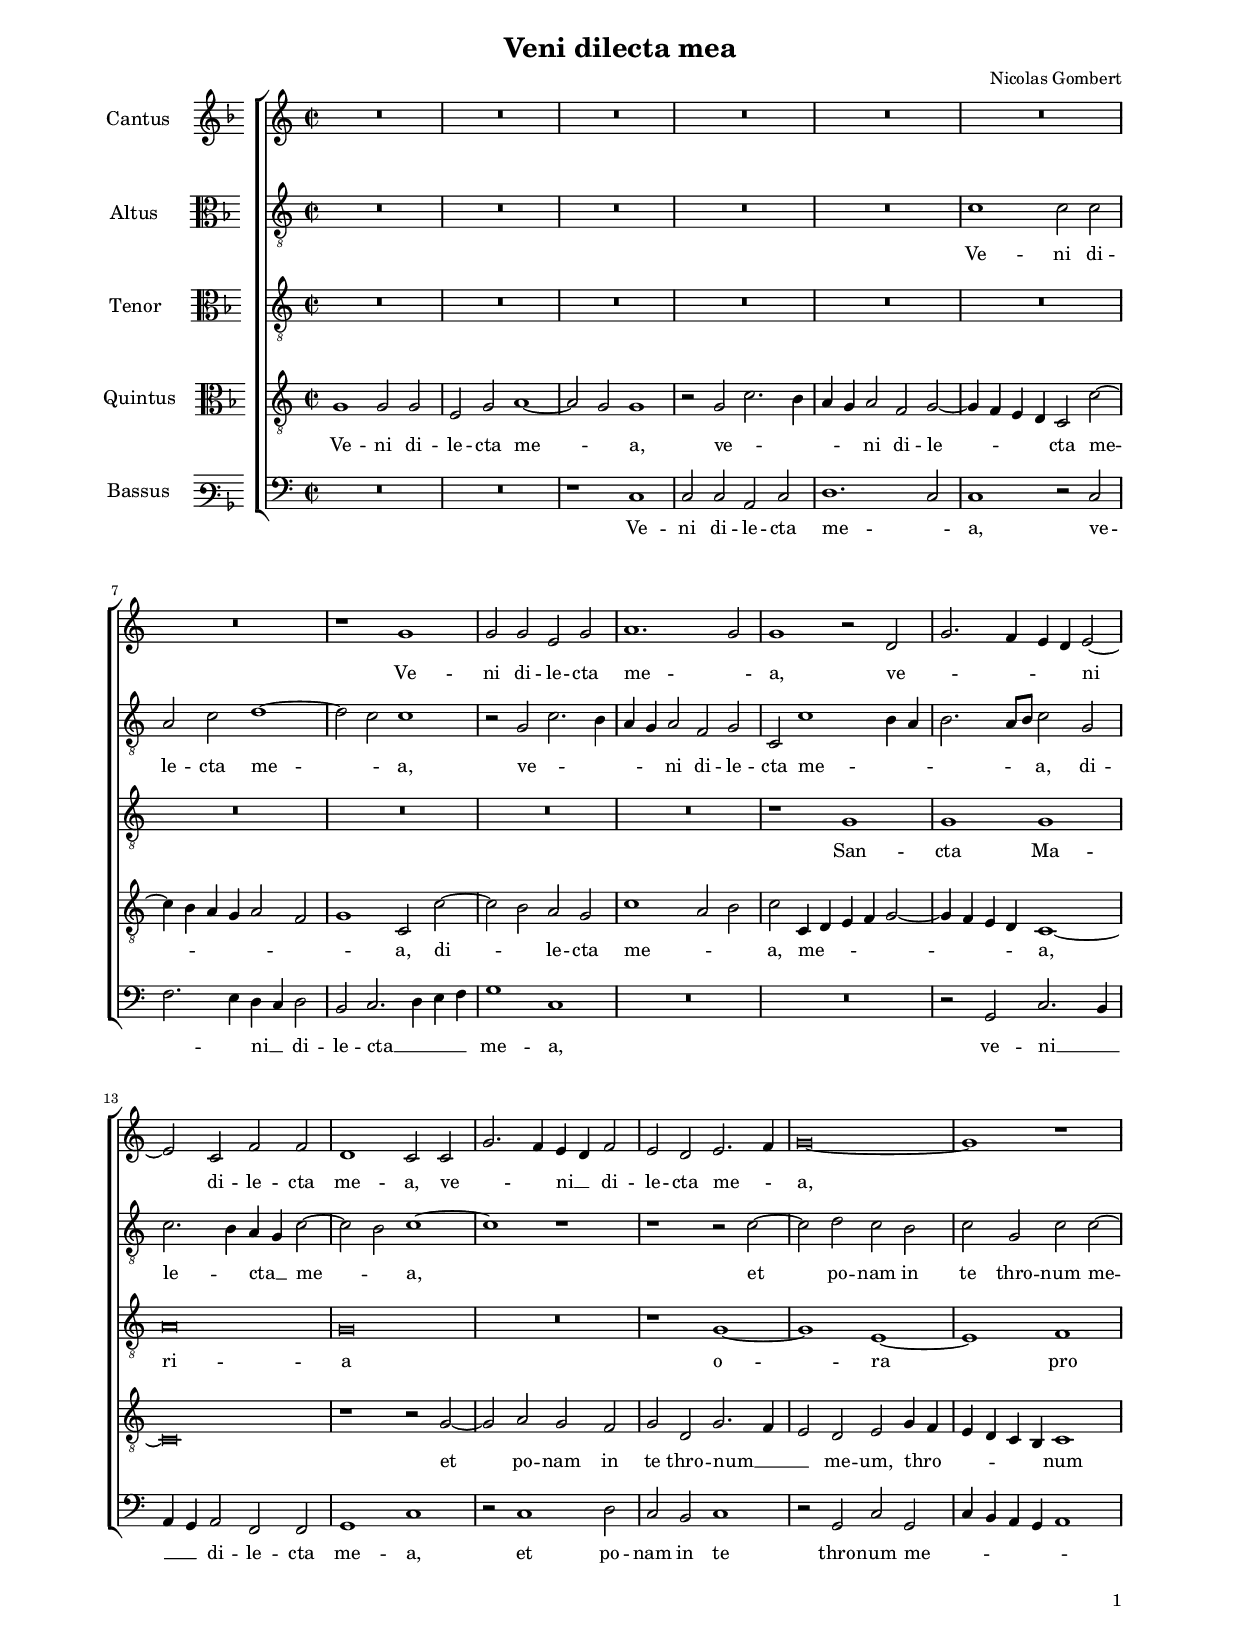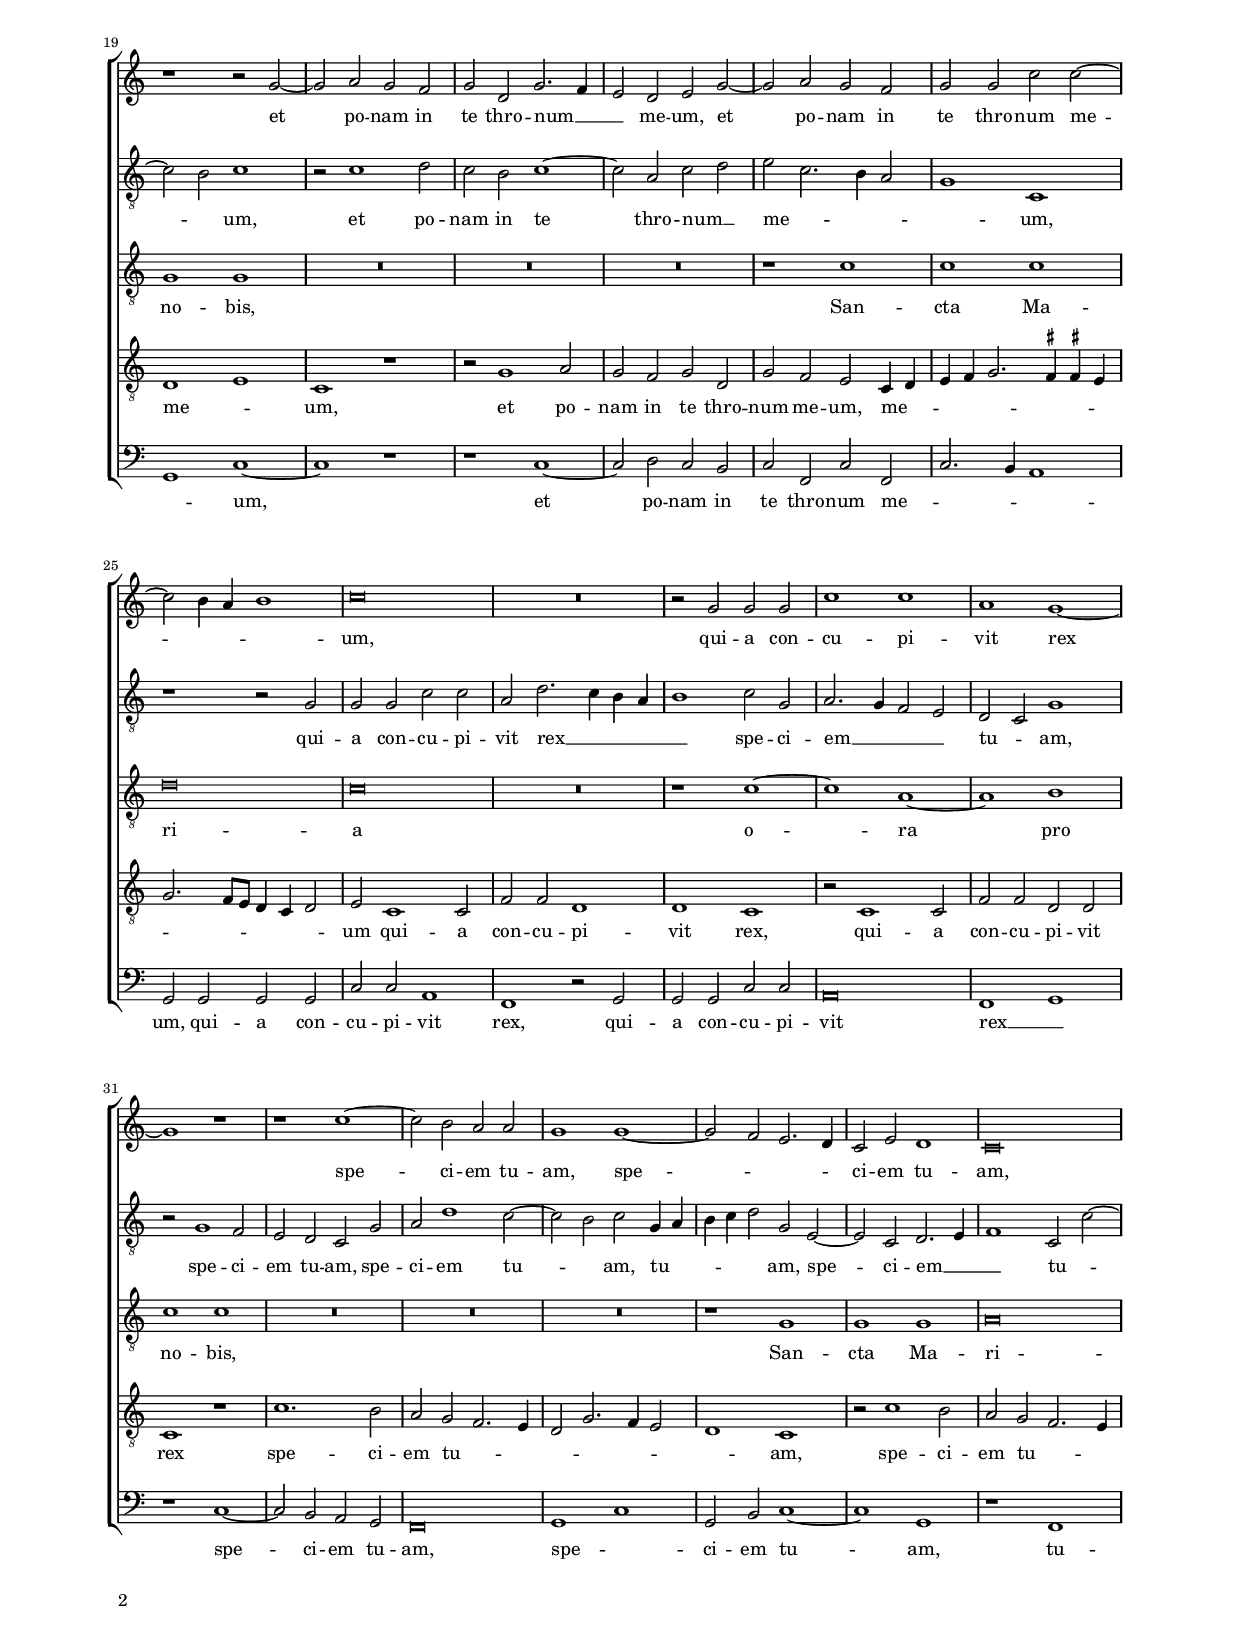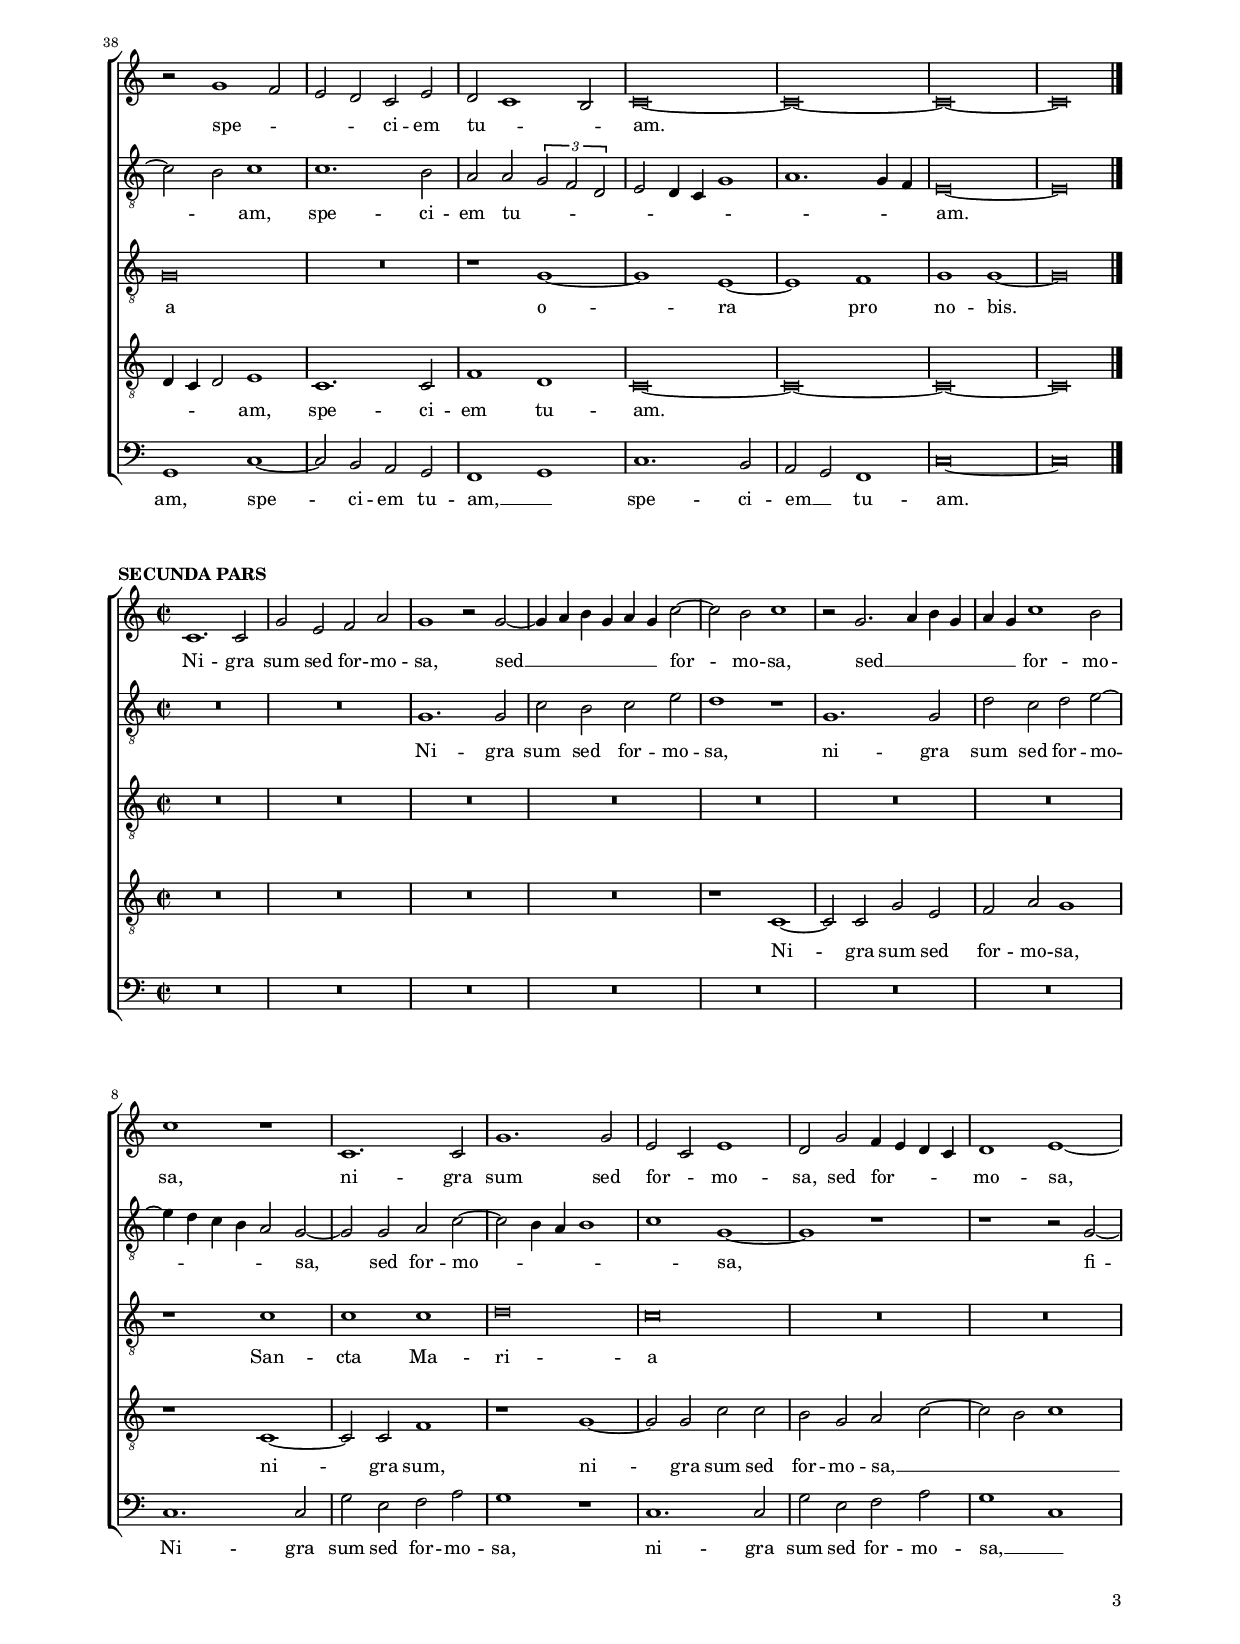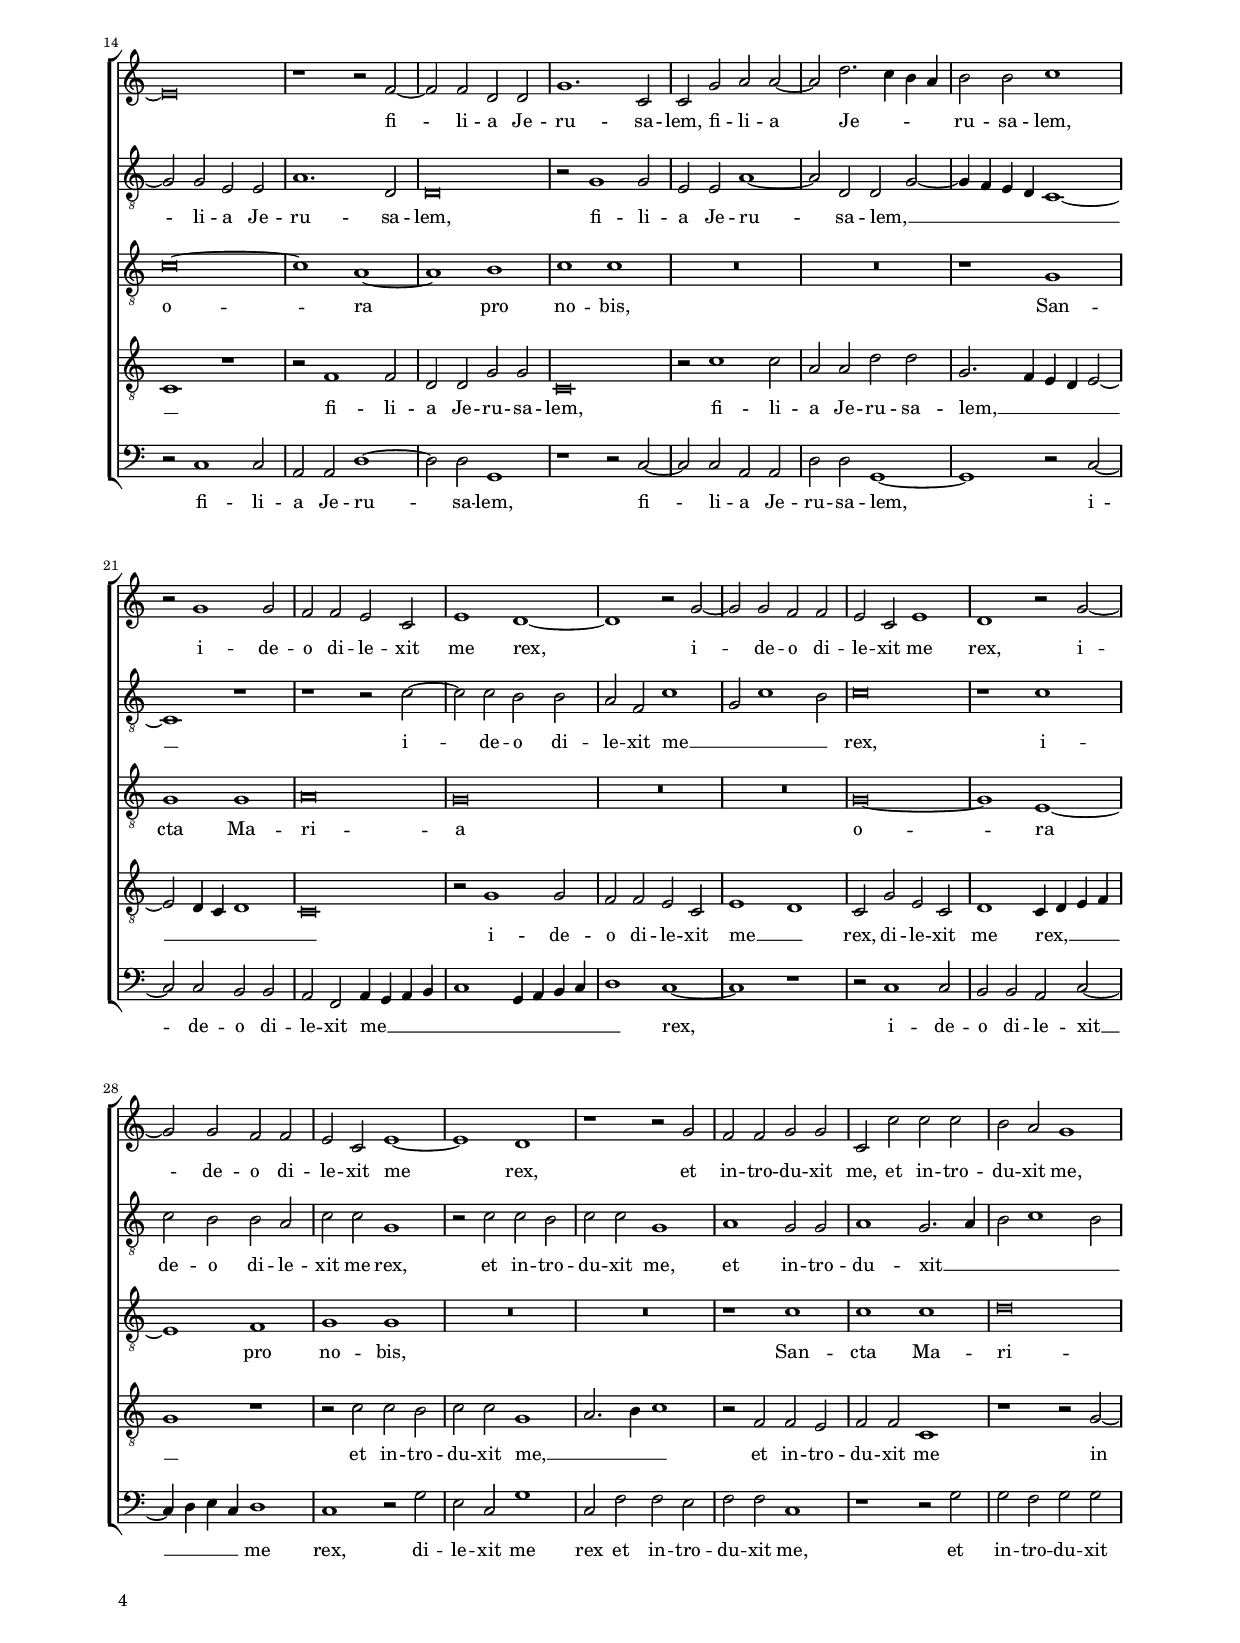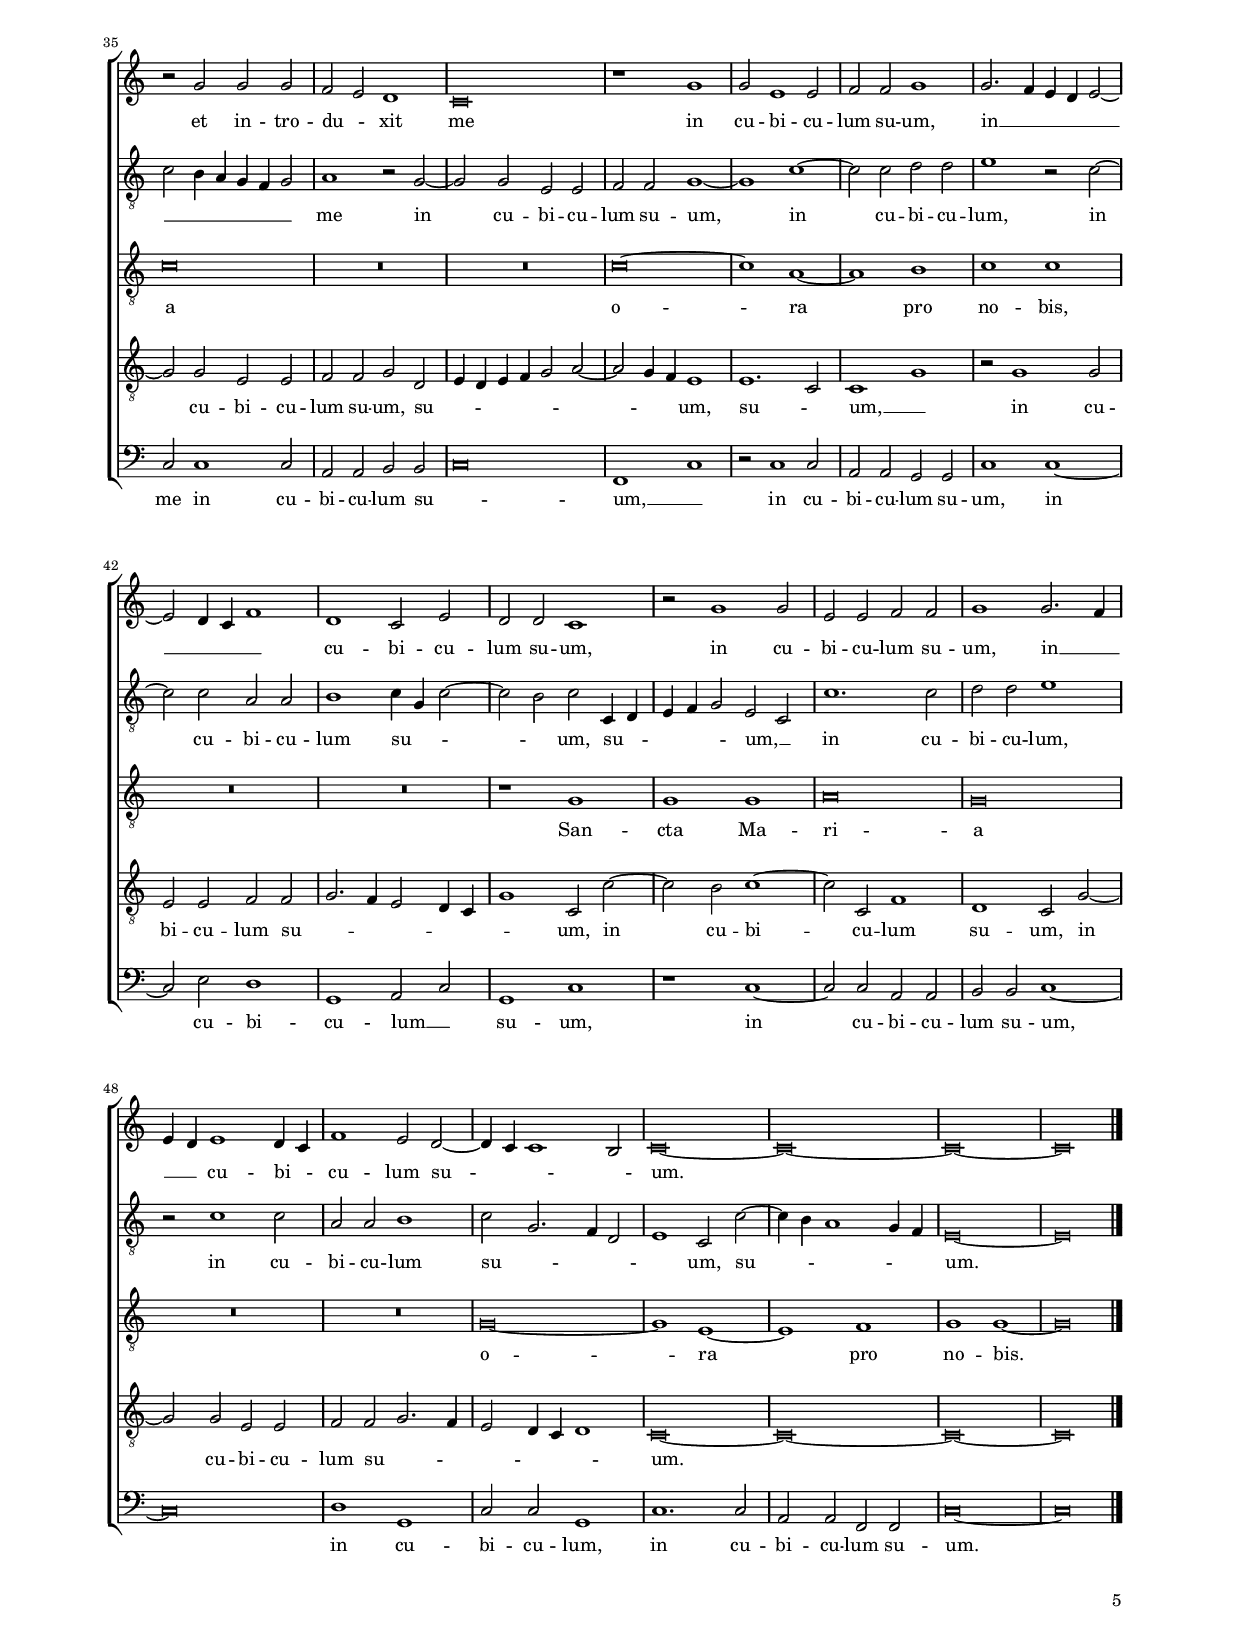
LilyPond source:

\header
{
  title="Veni dilecta mea"
  composer="Nicolas Gombert"
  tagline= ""
}

\version "2.18.2"
\language deutsch
#(set-global-staff-size 15)
% #(set-default-paper-size "letter")
#(ly:set-option 'point-and-click #f)

	
	ficta = { \once \set suggestAccidentals = ##t }
	
	forget = #(define-music-function (parser location music) (ly:music?) #{
		\accidentalStyle forget
		$music
		\accidentalStyle default
		#})
	
	m = \melisma
	me = \melismaEnd


\paper
	{
	top-margin = 1.8 \cm
	bottom-margin = 1.2 \cm
	left-margin = 2 \cm
	right-margin = 2 \cm
	ragged-bottom = ##f
	ragged-last-bottom = ##t
	print-page-number = ##f
	score-system-spacing = #'((basic-distance . 17) (minimum-distance . 14) (padding . 6) (strechability . 150))
	system-system-spacing = #'((basic-distance . 17) (minimum-distance . 14) (padding . 6) (strechability . 150))
        oddFooterMarkup=\markup   \fill-line { "" \fromproperty #'page:page-number-string }
        evenFooterMarkup=\markup  \fill-line { \fromproperty #'page:page-number-string "" }
        last-bottom-spacing = #'((basic-distance . 12) (minimum-distance . 7) (padding . 4))
%	systems-per-page = 3
%       page-count = 6
%	min-systems-per-page = 3
	}

global = {
	\key f \major
	\time 2/2 \set Score.measureLength = #(ly:make-moment 2/1)
        \set Score.tempoHideNote = ##t
        \tempo 2 = 90
        \skip 1*2*44 \bar "|."
	}
	

incipitcantus = \markup { \score {
	{
	\set Staff.instrumentName = \markup { \fontsize #1 "Cantus" }
	\key f \major
	\clef violin
	s4 \bar ""
	}
	\layout  {
	raggedright = ##t
	indent = 1.8 \cm
	line-width = 2.5 \cm
	\context { \Staff \remove Time_signature_engraver }
	\override Staff.Clef.Y-extent = #'(0 . 0)
	}} \hspace #1 }
      
      
incipitaltus = \markup { \score {
	{
	\set Staff.instrumentName = \markup { \fontsize #1 "Altus" }
	\key f \major
	\clef alto
	s4 \bar ""
	}
	\layout  {
	raggedright = ##t
	indent = 1.8 \cm
	line-width = 2.5 \cm
	\context { \Staff \remove Time_signature_engraver }
	\override Staff.Clef.Y-extent = #'(0 . 0)
	}} \hspace #1 }


incipittenor = \markup { \score {
	{
	\set Staff.instrumentName = \markup { \fontsize #1 "Tenor" }
	\key f \major
	\clef alto
	s4 \bar ""
	}
	\layout  {
	raggedright = ##t
	indent = 1.8 \cm
	line-width = 2.5 \cm
	\context { \Staff \remove Time_signature_engraver }
	\override Staff.Clef.Y-extent = #'(0 . 0)
	}} \hspace #1 }
      
      
incipitquintus = \markup { \score {
	{
	\set Staff.instrumentName = \markup { \fontsize #1 "Quintus" }
	\key f \major
	\clef alto
	s4 \bar ""
	}
	\layout  {
	raggedright = ##t
	indent = 1.8 \cm
	line-width = 2.5 \cm
	\context { \Staff \remove Time_signature_engraver }
	\override Staff.Clef.Y-extent = #'(0 . 0)
	}} \hspace #1 }
      
      
incipitbassus = \markup { \score {
	{
	\set Staff.instrumentName = \markup { \fontsize #1 "Bassus" }
	\key f \major
	\clef varbaritone
	s4 \bar ""
	}
	\layout  {
	raggedright = ##t
	indent = 1.8 \cm
	line-width = 2.5 \cm
	\context { \Staff \remove Time_signature_engraver }
	\override Staff.Clef.Y-extent = #'(0 . 0)
	}} \hspace #1 }


cantus =  \relative c''
	{
        R\breve
	R\breve
	R\breve
	R\breve
%5
	R\breve |
	R\breve
	R\breve
	r1 c
	c2 c a c
%10
	d1. c2 |
	c1 r2 g
	c2. b4 a g a2~
	a2 f b b
	g1 f2 f
%15
	c'2. b4 a g b2 |
	a2 g a2. b4
	c\breve~
	c1 r
	r1 r2 c~
%20
	c2 d c b |
	c2 g c2. b4
	a2 g a c~
	c2 d c b
	c2 c f f~
%25
	f2 e4 d e1 |
	f\breve
	R\breve
	r2 c c c
	f1 f
%30
	d1 c~ |
	c1 r
	r1 f~
	f2 e d d
	c1 c~
%35
	c2 b a2. g4 |
	f2 a g1
	f\breve
	r2 c'1 b2
	a2 g f a
%40
	g2 f1 e2 |
	f\breve~
        f\breve~
        f\breve~
        f\breve |
	}


altus =  \relative c'
        {
	R\breve
	R\breve
	R\breve
	R\breve
%5
	R\breve |
	f1 f2 f
	d2 f g1~
	g2 f f1
	r2 c f2. e4
%10
	d4 c d2 b c |
	f,2 f'1 e4 d
	e2. d8 e f2 c
	f2. e4 d c f2~
	f2 e f1~
%15
	f1 r |
	r1 r2 f~
	f2 g f e
	f2 c f f~
	f2 e f1
%20
	r2 f1 g2 |
	f2 e f1~
	f2 d f g
	a2 f2. e4 d2
	c1 f,
%25
	r1 r2 c' |
	c2 c f f
	d2 g2. f4 e d
	e1 f2 c
	d2. c4 b2 a
%30
	g2 f c'1 |
	r2 c1 b2
	a2 g f c'
	d2 g1 f2~
	f2 e f c4 d
%35
	e4 f g2 c, a~ |
	a2 f g2. a4
	b1 f2 f'~
	f2 e f1
	f1. e2
%40
        d2 d \tupletUp \tuplet 3/2 { c2 b g } |
	a2 g4 f c'1
	d1. c4 b
	a\breve~
        a\breve |
	}


tenor =  \relative c'
	{
	R\breve
	R\breve
	R\breve
	R\breve
%5
	R\breve |
	R\breve
	R\breve
	R\breve
	R\breve
%10
	R\breve |
	r1 c
	c1 c
	d\breve
	c\breve
%15
	R\breve |
	r1 c~
	c1 a~
	a1 b
	c1 c
%20
	R\breve |
	R\breve
	R\breve
	r1 f
	f1 f
%25
	g\breve |
	f\breve
	R\breve
	r1 f~
	f1 d~
%30
	d1 e |
	f1 f
	R\breve
	R\breve
	R\breve
%35
	r1 c |
	c1 c
	d\breve
	c\breve
	R\breve
%40
	r1 c~ |
	c1 a~
	a1 b
	c1 c~
	c\breve |
	}


quintus  =  \relative c'
	{
	c1 c2 c
	a2 c d1~
	d2 c c1
	r2 c f2. e4
%5
	d4 c d2 b c~ |
	c4 b a g f2 f'~
	f4 e d c d2 b
	c1 f,2 f'~
	f2 e d c
%10
	f1 d2 e |
	f2 f,4 g a b c2~
	c4 b a g f1~
	f\breve
	r1 r2 c'~
%15
	c2 d c b |
	c2 g c2. b4
	a2 g a c4 b
	a4 g f e f1
	g1 a
%20
	f1 r |
	r2 c'1 d2
	c2 b c g
	c2 b a f4 g
	a4 b c2. \ficta h4 \ficta h! a
%25
	c2. b8 a g4 f g2 |
	a2 f1 f2
	b2 b g1
	g1 f
	r2 f1 f2
%30
	b2 b g g |
	f1 r
	f'1. e2
	d2 c b2. a4
	g2 c2. b4 a2
%35
	g1 f |
	r2 f'1 e2
	d2 c b2. a4
	g4 f g2 a1
	f1. f2
%40
	b1 g |
	f\breve~
        f\breve~
        f\breve~
        f\breve |
	}


bassus  =  \relative c
	{
	R\breve
	R\breve
	r1 f
	f2 f d f
%5
	g1. f2 |
	f1 r2 f
	b2. a4 g f g2
	e2 f2. g4 a b
	c1 f,
%10
	R\breve |
	R\breve
	r2 c f2. e4
	d4 c d2 b b
	c1 f
%15
	r2 f1 g2 |
	f2 e f1
	r2 c f c
	f4 e d c d1
	c1 f~
%20
	f1 r |
	r1 f~
	f2 g f e
	f2 b, f' b,
	f'2. e4 d1
%25
	c2 c c c |
	f2 f d1
	b1 r2 c
	c2 c f f
	d\breve
%30
	b1 c |
	r1 f~
	f2 e d c
	b\breve
	c1 f
%35
	c2 e f1~ |
	f1 c
	r1 b
	c1 f~
	f2 e d c
%40
	b1 c |
	f1. e2
	d2 c b1
	f'\breve~
        f\breve |
	}


lyricscantus = \lyricmode {
	Ve -- ni di -- le -- cta me -- _ a,
        ve -- _ _ _ _ ni di -- le -- cta me -- a,
        ve -- _ _ ni __ _ di -- le -- cta me -- _ a,
        et po -- nam in te thro -- num __ _ _ me -- um,
        et po -- nam in te thro -- num me -- _ _ _ um,
        qui -- a con -- cu -- pi -- vit rex
        spe -- ci -- em tu -- am,
        spe -- _ _ _ ci -- em tu -- am,
        spe -- _ _ _ ci -- em tu -- _ _ am.
	}


lyricsaltus = \lyricmode {
	Ve -- ni di -- le -- cta me -- _ a,
        ve -- _ _ _ _ ni di -- le -- cta me -- _ _ _ _ _ a,
        di -- le -- _ cta __ _ me -- _ a,
        et po -- nam in te thro -- num me -- _ um,
        et po -- nam in te thro -- num __ _ me -- _ _ _ _ um,
        qui -- a con -- cu -- pi -- vit rex __ _ _ _ _ 
        spe -- ci -- em __ _ _ _ tu -- _ am,
        spe -- ci -- em tu -- am,
        spe -- ci -- em tu -- _ am,
        tu -- _ _ _ _ am,
        spe -- ci -- em __ _ _ tu -- _ _ am,
        spe -- ci -- em tu -- _ _ _ _ _ _ _ _ _ _ am.
	}


lyricstenor = \lyricmode {
	San -- cta Ma -- ri -- a o -- ra pro no -- bis,
        San -- cta Ma -- ri -- a o -- ra pro no -- bis,
        San -- cta Ma -- ri -- a o -- ra pro no -- bis.
	}


lyricsquintus = \lyricmode {
	Ve -- ni di -- le -- cta me -- _ a,
        ve -- _ _ _ _ ni di -- le -- _ _ _ cta me -- _ _ _ _ _ _ a,
        di -- _ le -- cta me -- _ _ a,
        me -- _ _ _ _ _ _ _ a,
        et po -- nam in te thro -- num __ _ _ me -- um,
        thro -- _ _ _ _ _ num me -- _ um,
        et po -- nam in te thro -- num me -- um, 
        me -- _ _ _ _ _ _ _ _ _ _ _ _ _ um
        qui -- a con -- cu -- pi -- vit rex,
        qui -- a con -- cu -- pi -- vit rex
        spe -- ci -- em tu -- _ _ _ _ _ _ _ am,
        spe -- ci -- em tu -- _ _ _ _ _ am,
        spe -- ci -- em tu -- am.
	}


lyricsbassus = \lyricmode {
	Ve -- ni di -- le -- cta me -- _ a,
        ve -- _ _ ni __ _ di -- le -- cta __ _ _ _ me -- a,
        ve -- ni __ _ _ _ di -- le -- cta me -- a,
        et po -- nam in te thro -- num me -- _ _ _ _ _ _ um,
        et po -- nam in te thro -- num me -- _ _ _ um,
        qui -- a con -- cu -- pi -- vit rex,
        qui -- a con -- cu -- pi -- vit rex __ _
        spe -- ci -- em tu -- am,
        spe -- _ ci -- em tu -- am,
        tu -- am,
        spe -- ci -- em tu -- am, __ _
        spe -- ci -- em __ _ tu -- am.
	}


\score
{  
	\transpose f c {
	\new ChoirStaff \with { \override StaffGrouper.staff-staff-spacing.basic-distance = #12 }
	<<

	\new Staff << \global
	\new Voice="v1" {
		\set Staff.instrumentName=\incipitcantus
		\set Staff.midiInstrument = "reed organ"
		\clef violin
		\cantus }
	\new Lyrics \lyricsto "v1" {\lyricscantus }
	>>


	\new Staff << \global
	\new Voice="v2" {
		\set Staff.instrumentName=\incipitaltus
		\set Staff.midiInstrument = "reed organ"
                \clef "G_8"
		\altus}
	\new Lyrics \lyricsto "v2" {\lyricsaltus }
	>>


	\new Staff << \global
	\new Voice="v3" {
		\set Staff.instrumentName=\incipittenor
		\set Staff.midiInstrument = "reed organ"
		\clef "G_8"
		\tenor }
	\new Lyrics \lyricsto "v3" {\lyricstenor }
	>>


	\new Staff << \global
	\new Voice="v5" {
		\set Staff.instrumentName=\incipitquintus
		\set Staff.midiInstrument = "reed organ"
		\clef "G_8"
		\quintus}
	\new Lyrics \lyricsto "v5" {\lyricsquintus }
	>>


	\new Staff << \global
	\new Voice="v4" {
		\set Staff.instrumentName=\incipitbassus
		\set Staff.midiInstrument = "reed organ"
		\clef bass
		\bassus }
	\new Lyrics \lyricsto "v4" {\lyricsbassus}
	>>

	>>
	} % transpose

	\layout
	{
	indent = 2.5 \cm
	\context { \Staff \override TimeSignature.break-visibility = #end-of-line-invisible }
	\context { \Lyrics \override VerticalAxisGroup.nonstaff-relatedstaff-spacing.padding = #1.4 }
%	\context { \Lyrics \override LyricText.font-size = #1 }
%	\context { \Staff \override InstrumentName.X-offset = #'-25 }
	\context { \Score \override BarNumber.padding = #2 }
	\context { \Voice \override NoteHead.style = #'baroque }
	}


\midi
	{
    	\tempo 2 = 90
	}

}

%%%%%%%%%%%%%%%%%%%%  SECUNDA PARS %%%%%%%%%%%%%%%%%%%%


global = {
	\key f \major
	\time 2/2 \set Score.measureLength = #(ly:make-moment 2/1)
        \set Score.tempoHideNote = ##t
        \tempo 2 = 90
        \skip 1*2*54 \bar "|."
	}


cantus =  \relative c''
	{
        f,1. f2	
	c'2 a b d
	c1 r2 c~
	c4 d e c d c f2~
%5
	f2 e f1 |
	r2 c2. d4 e c
	d4 c f1 e2
	f1 r
	f,1. f2
%10
	c'1. c2 |
	a2 f a1
	g2 c b4 a g f
	g1 a~
	a\breve
%15
	r1 r2 b~ |
	b2 b g g
	c1. f,2
	f2 c' d d~
	d2 g2. f4 e d
%20
	e2 e f1 |
	r2 c1 c2
	b2 b a f
	a1 g~
	g1 r2 c~
%25
	c2 c b b |
	a2 f a1
	g1 r2 c~
	c2 c b b
	a2 f a1~
%30
	a1 g |
	r1 r2 c
	b2 b c c
	f,2 f' f f
	e2 d c1
%35
	r2 c c c |
	b2 a g1
	f\breve
	r1 c'
	c2 a1 a2
%40
	b2 b c1 |
	c2. b4 a g a2~
	a2 g4 f b1
	g1 f2 a
	g2 g f1
%45
	r2 c'1 c2 |
	a2 a b b
	c1 c2. b4
	a4 g a1 g4 f
	b1 a2 g~
%50
	g4 f f1 e2 |
	f\breve~
        f\breve~
        f\breve~
        f\breve |
	}


altus =  \relative c'
        {
	R\breve
	R\breve
	c1. c2
	f2 e f a
%5
	g1 r |
	c,1. c2
	g'2 f g a~
	a4 g f e d2 c~
	c2 c d f~
%10
	f2 e4 d e1 |
	f1 c~
	c1 r
	r1 r2 c~
	c2 c a a
%15
	d1. g,2 |
	g\breve |
	r2 c1 c2
	a2 a d1~
	d2 g, g c~
%20
	c4 b a g f1~ |
	f1 r
	r1 r2 f'~
	f2 f e e
	d2 b f'1
%25
	c2 f1 e2 |
	f\breve
	r1 f
	f2 e e d
	f2 f c1
%30
	r2 f f e |
	f2 f c1
	d1 c2 c
	d1 c2. d4
	e2 f1 e2
%35
	f2 e4 d c b c2 |
	d1 r2 c~
	c2 c a a
	b2 b c1~
	c1 f~
%40
	f2 f g g |
	a1 r2 f~
	f2 f d d
	e1 f4 c f2~
	f2 e f f,4 g
%45
	a4 b c2 a f |
	f'1. f2
	g2 g a1
	r2 f1 f2
	d2 d e1
%50
	f2 c2. b4 g2 |
	a1 f2 f'~
	f4 e d1 c4 b
	a\breve~
        a\breve |
	}


tenor =  \relative c'
	{
	R\breve
	R\breve
	R\breve
	R\breve
%5
	R\breve |
	R\breve
	R\breve
	r1 f
	f1 f
%10
	g\breve |
	f\breve
	R\breve
	R\breve
	f\breve~
%15
	f1 d~ |
	d1 e
	f1 f
	R\breve
	R\breve
%20
	r1 c |
	c1 c
	d\breve
	c\breve
	R\breve
%25
	R\breve |
	c\breve~
	c1 a~
	a1 b
	c1 c
%30
	R\breve |
	R\breve
	r1 f
	f1 f
	g\breve
%35
	f\breve |
	R\breve
	R\breve
	f\breve~
	f1 d~
%40
	d1 e |
	f1 f
	R\breve
	R\breve
	r1 c
%45
	c1 c |
	d\breve
	c\breve
	R\breve
	R\breve
%50
	c\breve~ |
	c1 a~
	a1 b
	c1 c~
	c\breve |
	}


quintus  =  \relative c'
	{
	R\breve
	R\breve
	R\breve
	R\breve
%5
	r1 f,~ |
	f2 f c' a
	b2 d c1
	r1 f,~
	f2 f b1
%10
	r1 c~ |
	c2 c f f
	e2 c d f~
	f2 e f1
	f,1 r
%15
	r2 b1 b2 |
	g2 g c c
	f,\breve
	r2 f'1 f2
	d2 d g g
%20
	c,2. b4 a g a2~ |
	a2 g4 f g1
	f\breve
	r2 c'1 c2
	b2 b a f
%25
	a1 g |
	f2 c' a f
	g1 f4 g a b
	c1 r
	r2 f f e
%30
	f2 f c1 |
	d2. e4 f1
	r2 b, b a
	b2 b f1
	r1 r2 c'~
%35
	c2 c a a |
	b2 b c g
	a4 g a b c2 d~
	d2 c4 b a1
	a1. f2
%40
	f1 c' |
	r2 c1 c2
	a2 a b b
	c2. b4 a2 g4 f
	c'1 f,2 f'~
%45
	f2 e f1~ |
	f2 f, b1
	g1 f2 c'~
	c2 c a a
	b2 b c2. b4
%50
	a2 g4 f g1 |
	f\breve~
        f\breve~
        f\breve~
        f\breve |
	}


bassus  =  \relative c
	{
	R\breve
	R\breve
	R\breve
	R\breve
%5
	R\breve
	R\breve
	R\breve
	f1. f2
	c'2 a b d
%10
	c1 r |
	f,1. f2
	c'2 a b d
	c1 f,
	r2 f1 f2
%15
	d2 d g1~ |
	g2 g c,1
	r1 r2 f~
	f2 f d d
	g2 g c,1~
%20
	c1 r2 f~ |
	f2 f e e
	d2 b d4 c d e
	f1 c4 d e f
	g1 f~
%25
	f1 r |
	r2 f1 f2
	e2 e d f~
	f4 g a f g1
	f1 r2 c'
%30
	a2 f c'1 |
	f,2 b b a
	b2 b f1
	r1 r2 c'
	c2 b c c
%35
	f,2 f1 f2 |
	d2 d e e
	f\breve
	b,1 f'
	r2 f1 f2
%40
	d2 d c c |
	f1 f~
	f2 a g1
	c,1 d2 f
	c1 f
%45
	r1 f~ |
	f2 f d d
	e2 e f1~
	f\breve
	g1 c,
%50
	f2 f c1 |
	f1. f2
	d2 d b b
	f'\breve~
        f\breve |
	}


lyricscantus = \lyricmode {
	Ni -- gra sum sed for -- mo -- sa,
        sed __ _ _ _ _ _ for -- mo -- sa,
        sed __ _ _ _ _ _ for -- mo -- sa,
        ni -- gra sum sed for -- _ mo -- sa,
        sed for -- _ _ _ mo -- sa,
        fi -- li -- a Je -- ru -- sa -- lem,
        fi -- li -- a Je -- _ _ _ ru -- sa -- lem,
        i -- de -- o 
        di -- le -- xit me rex,
        i -- de -- o
        di -- le -- xit me rex,
        i -- de -- o
        di -- le -- xit me rex,
        et in -- tro -- du -- xit me,
        et in -- tro -- du -- xit me,
        et in -- tro -- du -- _ xit me
        in cu -- bi -- cu -- lum su -- um,
        in __ _ _ _ _ _ _ _ cu -- bi -- cu -- lum su -- um,
        in cu -- bi -- cu -- lum su -- um,
        in __ _ _ _ cu -- bi -- _ cu -- lum su -- _ _ _ um.
	}


lyricsaltus = \lyricmode {
	Ni -- gra sum sed for -- mo -- sa,
        ni -- gra sum sed for -- mo -- _ _ _ _ sa,
        sed for -- mo -- _ _ _ _ sa,
        fi -- li -- a Je -- ru -- sa -- lem,
        fi -- li -- a Je -- ru -- sa -- lem, __ _ _ _ _ _
        i -- de -- o 
        di -- le -- xit me __ _ _ _ rex,
        i -- de -- o
        di -- le -- xit me rex,
        et in -- tro -- du -- xit me,
        et in -- tro -- du -- xit __ _ _ _ _ _ _ _ _ _ _ me
        in cu -- bi -- cu -- lum su -- um,
        in cu -- bi -- cu -- lum,
        in cu -- bi -- cu -- lum su -- _ _ _ um,
        su -- _ _ _ _ um, __ _
        in cu -- bi -- cu -- lum,
        in cu -- bi -- cu -- lum su -- _ _ _ _ um,
        su -- _ _ _ _ um.
	}


lyricstenor = \lyricmode {
	San -- cta Ma -- ri -- a o -- ra pro no -- bis,
        San -- cta Ma -- ri -- a o -- ra pro no -- bis,
        San -- cta Ma -- ri -- a o -- ra pro no -- bis,
        San -- cta Ma -- ri -- a o -- ra pro no -- bis.
	}


lyricsquintus = \lyricmode {
	Ni -- gra sum sed for -- mo -- sa,
        ni -- gra sum,
        ni -- gra sum sed for -- mo -- sa, __ _ _ _ _
        fi -- li -- a Je -- ru -- sa -- lem,
        fi -- li -- a Je -- ru -- sa -- lem, __ _ _ _ _ _ _ _ _
        i -- de -- o 
        di -- le -- xit me __ _ rex,
        di -- le -- xit me rex, __ _ _ _ _
        et in -- tro -- du -- xit me, __ _ _ _ 
        et in -- tro -- du -- xit me
        in cu -- bi -- cu -- lum su -- um,
        su -- _ _ _ _ _ _ _ _ um,
        su -- _ um, __ _
        in cu -- bi -- cu -- lum su -- _ _ _ _ _ _ um,
        in cu -- bi -- cu -- lum su -- um,
        in cu -- bi -- cu -- lum su -- _ _ _ _ _ _ um.
	}


lyricsbassus = \lyricmode {
	Ni -- gra sum sed for -- mo -- sa,
        ni -- gra sum sed for -- mo -- sa, __ _
        fi -- li -- a Je -- ru -- sa -- lem,
        fi -- li -- a Je -- ru -- sa -- lem,
        i -- de -- o 
        di -- le -- xit me __ _ _ _ _ _ _ _ _ _ rex,
        i -- de -- o
        di -- le -- xit __ _ _ _ me rex,
        di -- le -- xit me rex
        et in -- tro -- du -- xit me,
        et in -- tro -- du -- xit me
        in cu -- bi -- cu -- lum su -- _ um, __ _
        in cu -- bi -- cu -- lum su -- um,
        in cu -- bi -- cu -- lum __ _ su -- um,
        in cu -- bi -- cu -- lum su -- um,
        in cu -- bi -- cu -- lum,
        in cu -- bi -- cu -- lum su -- um.
	}


\score
	{  
	\transpose f c {
	\new ChoirStaff \with { \override StaffGrouper.staff-staff-spacing.basic-distance = #12 }
	<<

	\new Staff <<\global
	\new Voice="v1" {
	  %\set Staff.instrumentName=Cantus
		\set Staff.midiInstrument = "reed organ"
		\clef violin
		\cantus }
	\new Lyrics \lyricsto "v1" {\lyricscantus }
	>>


	\new Staff << \global
	\new Voice="v2" {
	  %\set Staff.instrumentName=Altus
		\set Staff.midiInstrument = "reed organ"
		\clef "G_8"
		\altus}
	\new Lyrics \lyricsto "v2" {\lyricsaltus }
	>>


	\new Staff <<\global
	\new Voice="v3" {
	  %\set Staff.instrumentName=Tenor
		\set Staff.midiInstrument = "reed organ"
		\clef "G_8"
		\tenor }
	\new Lyrics \lyricsto "v3" {\lyricstenor }
	>>


	\new Staff << \global
	\new Voice="v5" {
	  %\set Staff.instrumentName=Quintus
		\set Staff.midiInstrument = "reed organ"
		\clef "G_8"
		\quintus}
	\new Lyrics \lyricsto "v5" {\lyricsquintus }
	>>


	\new Staff <<\global
	\new Voice="v4" {
	  %\set Staff.instrumentName=Bassus
		\set Staff.midiInstrument = "reed organ"
		\clef bass
		\bassus }
	\new Lyrics \lyricsto "v4" {\lyricsbassus}
	>>
	
	>>
	} % transpose

	\layout
	{
	indent = 0 \cm
	\context { \Staff \override TimeSignature.break-visibility = #end-of-line-invisible }
	\context { \Lyrics \override VerticalAxisGroup.nonstaff-relatedstaff-spacing.padding = #1.4 }
%	\context { \Lyrics \override LyricText.font-size = #1 }
%	\context { \Staff \override InstrumentName.X-offset = #'-25 }
	\context { \Score \override BarNumber.padding = #2 }
	\context { \Voice \override NoteHead.style = #'baroque }
	}

        \header { piece = \markup { \bold "SECUNDA PARS"} }

\midi
	{
    	\tempo 2 = 90
	}
	
}

% EOF
